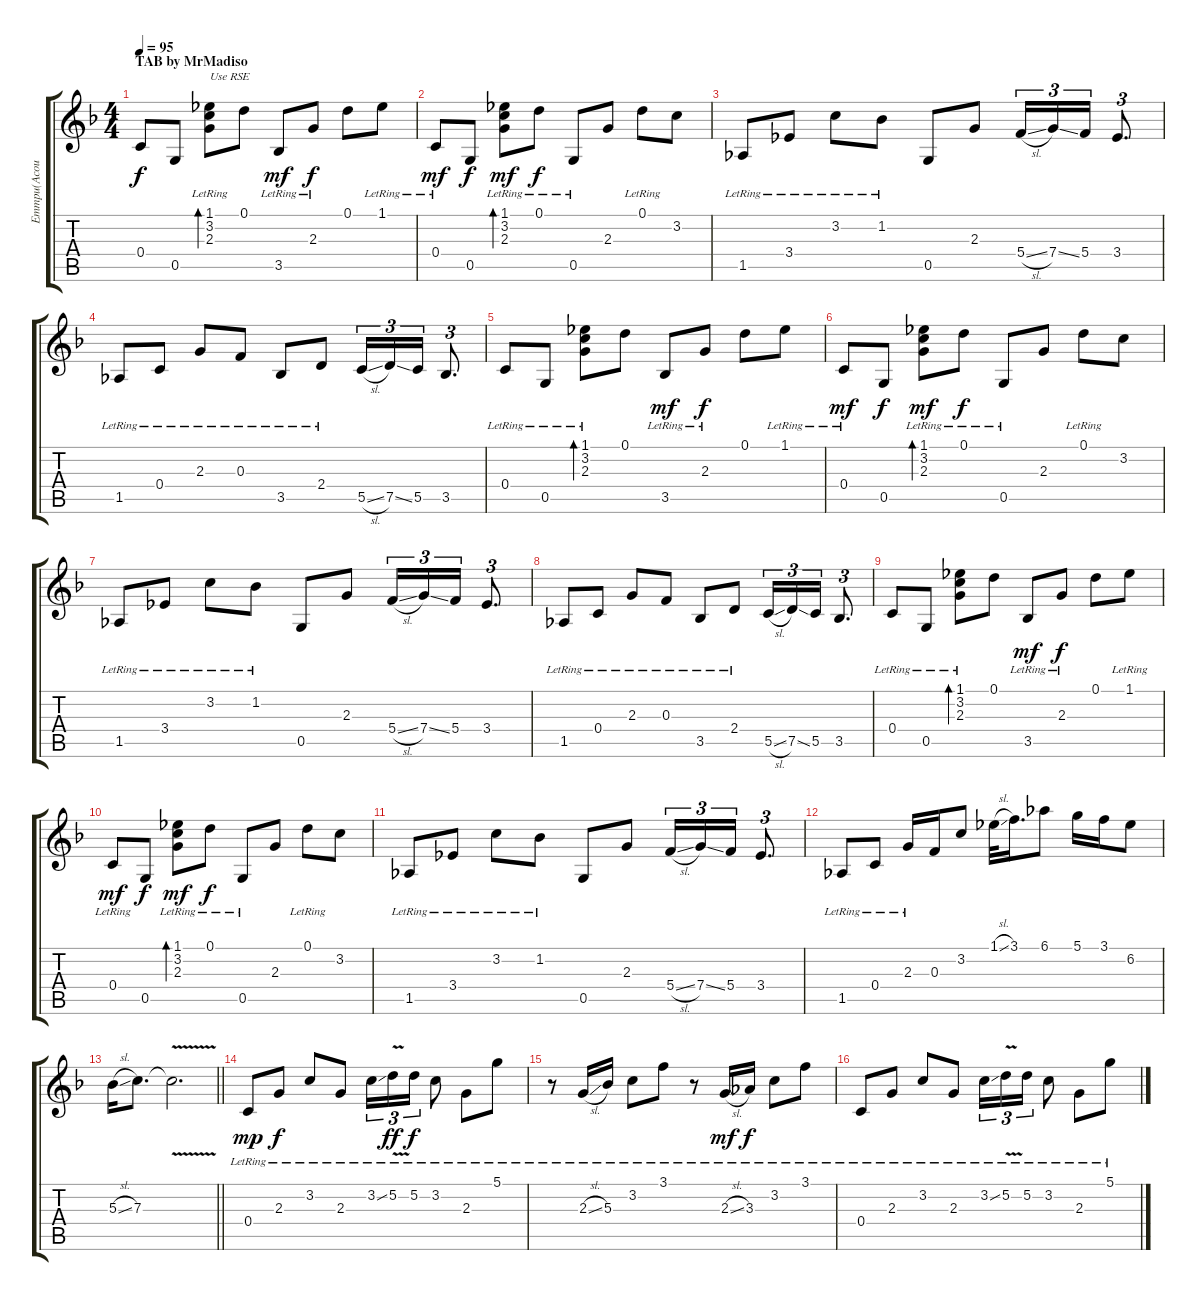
\track ("Emmpu(Acoustic)" "Emmpu(Acou") {instrument acousticguitarsteel}
\staff {score tabs}
\tuning (D4 A3 F3 C3 G2 C2) {hide}
\ts (4 4)
\section ("" "TAB by MrMadiso")
\tempo 95
\clef g2
\ks f
0.4.8{dy f instrument acousticguitarsteel} 0.5.8 (1.1{lr} 3.2{lr} 2.3{lr}).8{bd 120 txt "Use RSE"} 0.1.8 3.5{lr}.8{dy mf} 2.3{lr}.8{dy f} 0.1.8 1.1{lr}.8 |
0.4{lr}.8{dy mf} 0.5.8{dy f} (1.1{lr} 3.2{lr} 2.3{lr}).8{bd 60 dy mf} 0.1{lr}.8{dy f} 0.5{lr}.8 2.3.8 0.1{lr}.8 3.2.8 |
1.5{lr}.8 3.4{lr}.8 3.2{lr}.8 1.2{lr}.8 0.5.8 2.3.8 5.4{sl}.16{tu (3 2)} 7.4{ss}.16{tu (3 2)} 5.4.16{tu (3 2)} 3.4.8{d tu (3 2)} |
1.5{lr}.8 0.4{lr}.8 2.3{lr}.8 0.3{lr}.8 3.5{lr}.8 2.4{lr}.8 5.5{sl}.16{tu (3 2)} 7.5{ss}.16{tu (3 2)} 5.5.16{tu (3 2)} 3.5.8{d tu (3 2)} |
0.4{lr}.8 0.5{lr}.8 (1.1{lr} 3.2{lr} 2.3{lr}).8{bd 120} 0.1.8 3.5{lr}.8{dy mf} 2.3{lr}.8{dy f} 0.1.8 1.1{lr}.8 |
0.4{lr}.8{dy mf} 0.5.8{dy f} (1.1{lr} 3.2{lr} 2.3{lr}).8{bd 60 dy mf} 0.1{lr}.8{dy f} 0.5{lr}.8 2.3.8 0.1{lr}.8 3.2.8 |
1.5{lr}.8 3.4{lr}.8 3.2{lr}.8 1.2{lr}.8 0.5.8 2.3.8 5.4{sl}.16{tu (3 2)} 7.4{ss}.16{tu (3 2)} 5.4.16{tu (3 2)} 3.4.8{d tu (3 2)} |
1.5{lr}.8 0.4{lr}.8 2.3{lr}.8 0.3{lr}.8 3.5{lr}.8 2.4{lr}.8 5.5{sl}.16{tu (3 2)} 7.5{ss}.16{tu (3 2)} 5.5.16{tu (3 2)} 3.5.8{d tu (3 2)} |
0.4{lr}.8 0.5{lr}.8 (1.1{lr} 3.2{lr} 2.3{lr}).8{bd 120} 0.1.8 3.5{lr}.8{dy mf} 2.3{lr}.8{dy f} 0.1.8 1.1{lr}.8 |
0.4{lr}.8{dy mf} 0.5.8{dy f} (1.1{lr} 3.2{lr} 2.3{lr}).8{bd 60 dy mf} 0.1{lr}.8{dy f} 0.5{lr}.8 2.3.8 0.1{lr}.8 3.2.8 |
1.5{lr}.8 3.4{lr}.8 3.2{lr}.8 1.2{lr}.8 0.5.8 2.3.8 5.4{sl}.16{tu (3 2)} 7.4{ss}.16{tu (3 2)} 5.4.16{tu (3 2)} 3.4.8{d tu (3 2)} |
1.5{lr}.8 0.4{lr}.8 2.3{lr}.16 0.3.16 3.2.8 1.1{sl}.32 3.1.16{d} 6.1.8 5.1.16 3.1.16 6.2.8 |
\barLineRight lightlight
5.3{sl}.16 7.3.8{d} 7.3{v t}.2{d} |
0.4{lr}.8{dy mp} 2.3{lr}.8{dy f} 3.2{lr}.8 2.3{lr}.8 3.2{ss lr}.16{tu (3 2)} 5.2{v lr}.16{tu (3 2) dy ff} 5.2{lr}.16{tu (3 2) dy f} 3.2{lr}.8 2.3{lr}.8 5.1{lr}.8 |
r.8 2.3{sl lr}.16 5.3{lr}.16 3.2{lr}.8 3.1{lr}.8 r.8 2.3{sl lr}.16{dy mf} 3.3{lr}.16{dy f} 3.2{lr}.8 3.1{lr}.8 |
0.4{lr}.8 2.3{lr}.8 3.2{lr}.8 2.3{lr}.8 3.2{ss lr}.16{tu (3 2)} 5.2{v lr}.16{tu (3 2)} 5.2{lr}.16{tu (3 2)} 3.2{lr}.8 2.3{lr}.8 5.1{lr}.8
